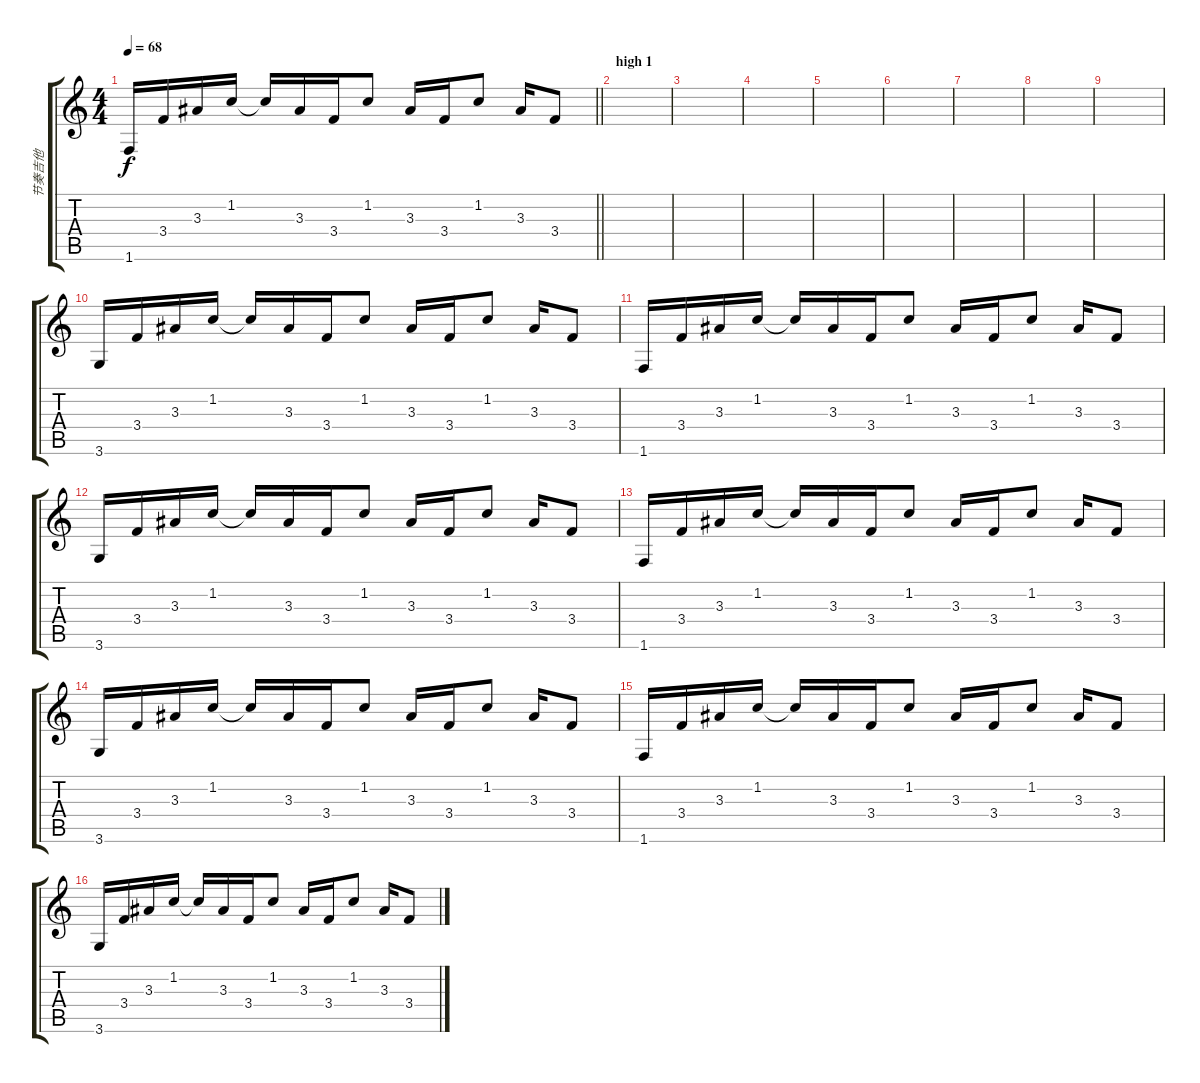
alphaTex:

\track ("节奏吉他" "节奏吉他") {instrument electricguitarclean}
\staff {score tabs}
\tuning (E4 B3 G3 D3 A2 E2) {hide}
\ts (4 4)
\tempo 68
\clef g2
\barLineRight lightlight
\ks c
1.6.16{dy f} 3.4.16 3.3.16 1.2.16 1.2{t}.16 3.3.16 3.4.16 1.2.8 3.3.16 3.4.16 1.2.8 3.3.16 3.4.8 |
\section ("" "high 1")
|
|
|
|
|
|
|
|
3.6.16 3.4.16 3.3.16 1.2.16 1.2{t}.16 3.3.16 3.4.16 1.2.8 3.3.16 3.4.16 1.2.8 3.3.16 3.4.8 |
1.6.16 3.4.16 3.3.16 1.2.16 1.2{t}.16 3.3.16 3.4.16 1.2.8 3.3.16 3.4.16 1.2.8 3.3.16 3.4.8 |
3.6.16 3.4.16 3.3.16 1.2.16 1.2{t}.16 3.3.16 3.4.16 1.2.8 3.3.16 3.4.16 1.2.8 3.3.16 3.4.8 |
1.6.16 3.4.16 3.3.16 1.2.16 1.2{t}.16 3.3.16 3.4.16 1.2.8 3.3.16 3.4.16 1.2.8 3.3.16 3.4.8 |
3.6.16 3.4.16 3.3.16 1.2.16 1.2{t}.16 3.3.16 3.4.16 1.2.8 3.3.16 3.4.16 1.2.8 3.3.16 3.4.8 |
1.6.16 3.4.16 3.3.16 1.2.16 1.2{t}.16 3.3.16 3.4.16 1.2.8 3.3.16 3.4.16 1.2.8 3.3.16 3.4.8 |
3.6.16 3.4.16 3.3.16 1.2.16 1.2{t}.16 3.3.16 3.4.16 1.2.8 3.3.16 3.4.16 1.2.8 3.3.16 3.4.8
